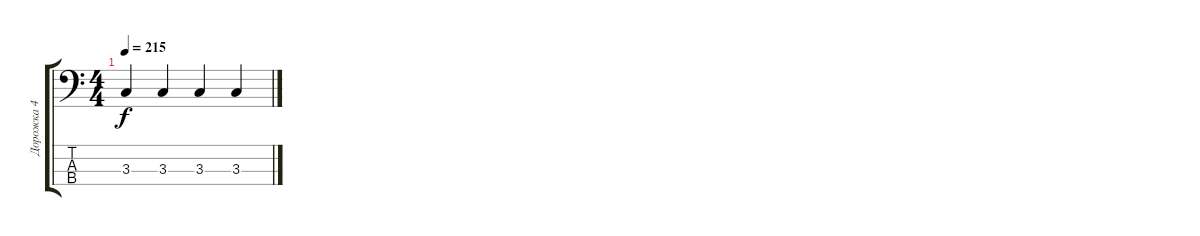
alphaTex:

\track ("Дорожка 4" "Дорожка 4") {instrument electricbassfinger}
\staff {score tabs}
\tuning (G2 D2 A1 E1) {hide}
\ts (4 4)
\tempo 215
\clef f4
\ks c
3.3.4{dy f} 3.3.4 3.3.4 3.3.4
